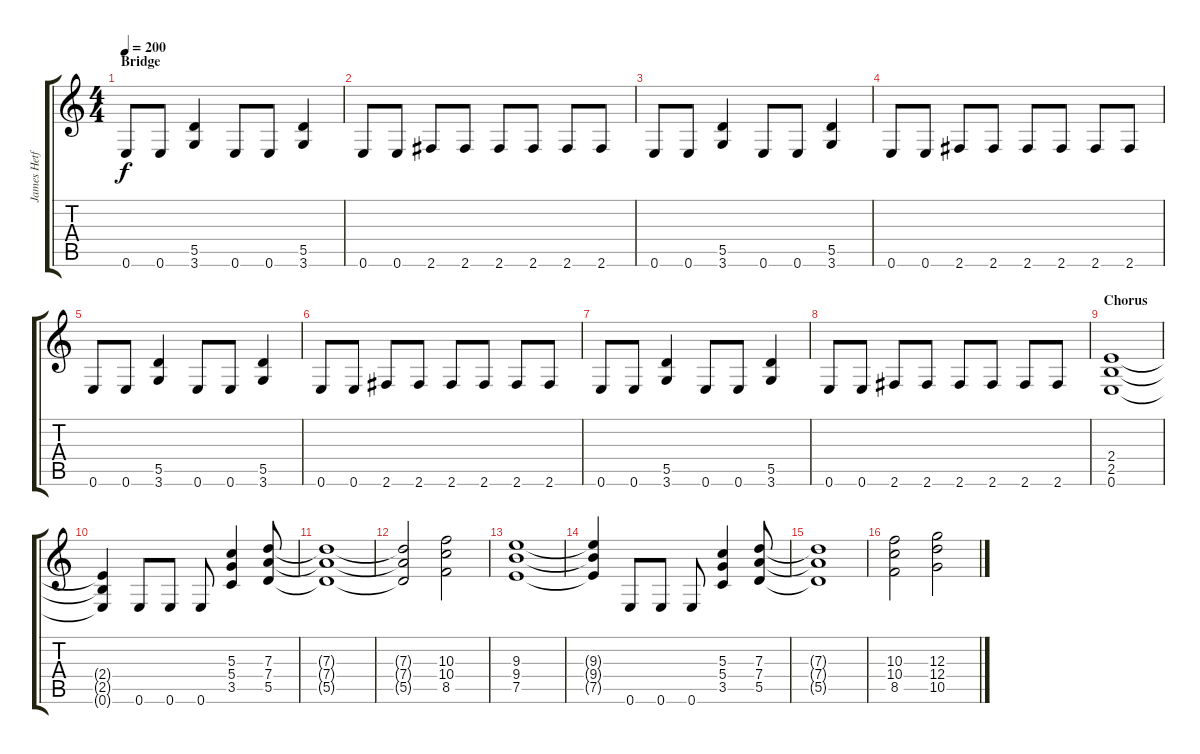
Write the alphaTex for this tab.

\track ("James Hetfield (Guitar)" "James Hetf") {instrument distortionguitar}
\staff {score tabs}
\tuning (E4 B3 G3 D3 A2 E2) {hide}
\ts (4 4)
\section ("" "Bridge")
\tempo 200
\clef g2
\ks c
0.6.8{dy f} 0.6.8 (5.5 3.6).4 0.6.8 0.6.8 (5.5 3.6).4 |
0.6.8 0.6.8 2.6.8 2.6.8 2.6.8 2.6.8 2.6.8 2.6.8 |
0.6.8 0.6.8 (5.5 3.6).4 0.6.8 0.6.8 (5.5 3.6).4 |
0.6.8 0.6.8 2.6.8 2.6.8 2.6.8 2.6.8 2.6.8 2.6.8 |
0.6.8 0.6.8 (5.5 3.6).4 0.6.8 0.6.8 (5.5 3.6).4 |
0.6.8 0.6.8 2.6.8 2.6.8 2.6.8 2.6.8 2.6.8 2.6.8 |
0.6.8 0.6.8 (5.5 3.6).4 0.6.8 0.6.8 (5.5 3.6).4 |
0.6.8 0.6.8 2.6.8 2.6.8 2.6.8 2.6.8 2.6.8 2.6.8 |
\section ("" "Chorus")
(2.4 2.5 0.6).1 |
(2.4{t} 2.5{t} 0.6{t}).4 0.6.8 0.6.8 0.6.8 (5.3 5.4 3.5).4 (7.3 7.4 5.5).8 |
(7.3{t} 7.4{t} 5.5{t}).1 |
(7.3{t} 7.4{t} 5.5{t}).2 (10.3 10.4 8.5).2 |
(9.3 9.4 7.5).1 |
(9.3{t} 9.4{t} 7.5{t}).4 0.6.8 0.6.8 0.6.8 (5.3 5.4 3.5).4 (7.3 7.4 5.5).8 |
(7.3{t} 7.4{t} 5.5{t}).1 |
(10.3 10.4 8.5).2 (12.3 12.4 10.5).2
